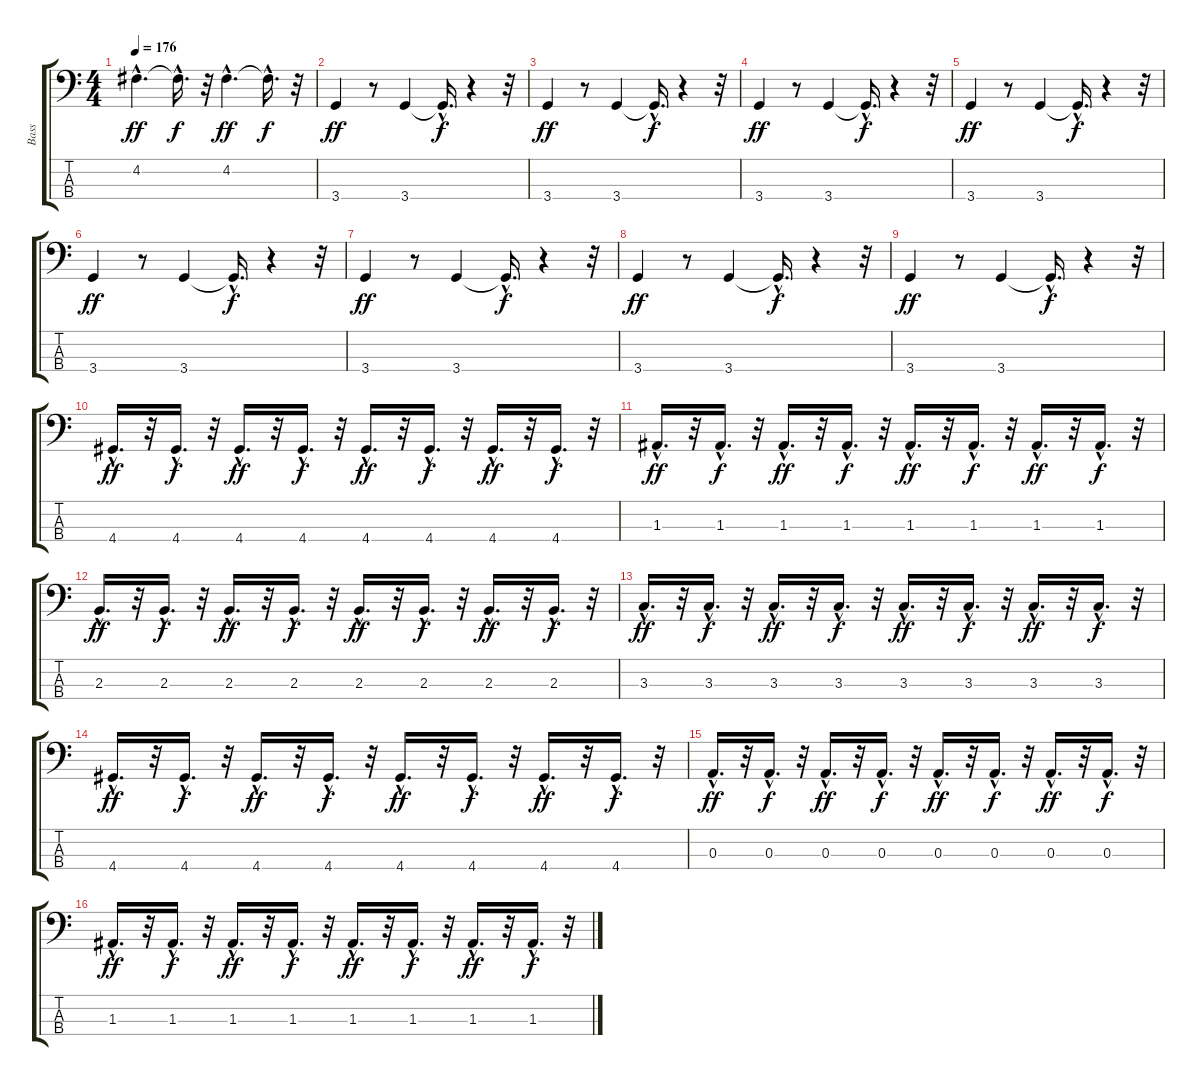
\track ("Bass" "Bass") {instrument electricbassfinger}
\staff {score tabs}
\tuning (G2 D2 A1 E1) {hide}
\ts (4 4)
\tempo 176
\clef f4
\ks c
4.2{hac}.4{d dy ff} 4.2{hac t}.16{d dy f} r.32 4.2{hac}.4{d dy ff} 4.2{hac t}.16{d dy f} r.32 |
3.4.4{dy ff} r.8 3.4.4 3.4{hac t}.16{d dy f} r.4 r.32 |
3.4.4{dy ff} r.8 3.4.4 3.4{hac t}.16{d dy f} r.4 r.32 |
3.4.4{dy ff} r.8 3.4.4 3.4{hac t}.16{d dy f} r.4 r.32 |
3.4.4{dy ff} r.8 3.4.4 3.4{hac t}.16{d dy f} r.4 r.32 |
3.4.4{dy ff} r.8 3.4.4 3.4{hac t}.16{d dy f} r.4 r.32 |
3.4.4{dy ff} r.8 3.4.4 3.4{hac t}.16{d dy f} r.4 r.32 |
3.4.4{dy ff} r.8 3.4.4 3.4{hac t}.16{d dy f} r.4 r.32 |
3.4.4{dy ff} r.8 3.4.4 3.4{hac t}.16{d dy f} r.4 r.32 |
4.4{hac}.16{d dy ff} r.32 4.4{hac}.16{d dy f} r.32 4.4{hac}.16{d dy ff} r.32 4.4{hac}.16{d dy f} r.32 4.4{hac}.16{d dy ff} r.32 4.4{hac}.16{d dy f} r.32 4.4{hac}.16{d dy ff} r.32 4.4{hac}.16{d dy f} r.32 |
1.3{hac}.16{d dy ff} r.32 1.3{hac}.16{d dy f} r.32 1.3{hac}.16{d dy ff} r.32 1.3{hac}.16{d dy f} r.32 1.3{hac}.16{d dy ff} r.32 1.3{hac}.16{d dy f} r.32 1.3{hac}.16{d dy ff} r.32 1.3{hac}.16{d dy f} r.32 |
2.3{hac}.16{d dy ff} r.32 2.3{hac}.16{d dy f} r.32 2.3{hac}.16{d dy ff} r.32 2.3{hac}.16{d dy f} r.32 2.3{hac}.16{d dy ff} r.32 2.3{hac}.16{d dy f} r.32 2.3{hac}.16{d dy ff} r.32 2.3{hac}.16{d dy f} r.32 |
3.3{hac}.16{d dy ff} r.32 3.3{hac}.16{d dy f} r.32 3.3{hac}.16{d dy ff} r.32 3.3{hac}.16{d dy f} r.32 3.3{hac}.16{d dy ff} r.32 3.3{hac}.16{d dy f} r.32 3.3{hac}.16{d dy ff} r.32 3.3{hac}.16{d dy f} r.32 |
4.4{hac}.16{d dy ff} r.32 4.4{hac}.16{d dy f} r.32 4.4{hac}.16{d dy ff} r.32 4.4{hac}.16{d dy f} r.32 4.4{hac}.16{d dy ff} r.32 4.4{hac}.16{d dy f} r.32 4.4{hac}.16{d dy ff} r.32 4.4{hac}.16{d dy f} r.32 |
0.3{hac}.16{d dy ff} r.32 0.3{hac}.16{d dy f} r.32 0.3{hac}.16{d dy ff} r.32 0.3{hac}.16{d dy f} r.32 0.3{hac}.16{d dy ff} r.32 0.3{hac}.16{d dy f} r.32 0.3{hac}.16{d dy ff} r.32 0.3{hac}.16{d dy f} r.32 |
1.3{hac}.16{d dy ff} r.32 1.3{hac}.16{d dy f} r.32 1.3{hac}.16{d dy ff} r.32 1.3{hac}.16{d dy f} r.32 1.3{hac}.16{d dy ff} r.32 1.3{hac}.16{d dy f} r.32 1.3{hac}.16{d dy ff} r.32 1.3{hac}.16{d dy f} r.32
